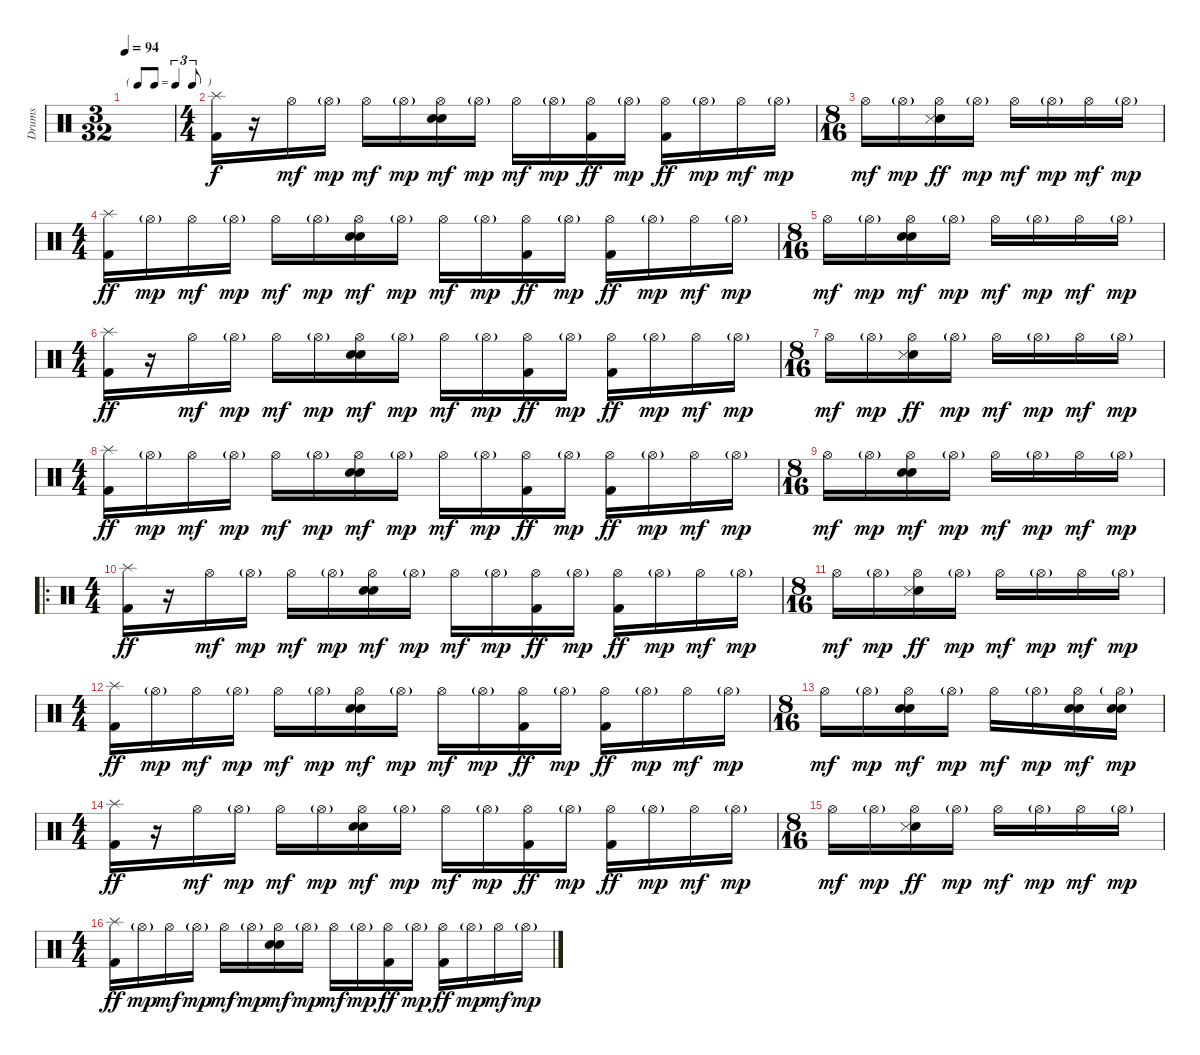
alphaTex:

\track ("Drums" "Drums") {instrument percussion}
\staff {score}
\articulation defaults
\ts (3 32)
\tf triplet8th
\tempo 94
\clef neutral
\ks c
|
\ts (4 4)
("Splash (hit)" "Kick (hit) 2").16 r.16 "Hi-Hat (open)".16{dy mf} "Hi-Hat (open)"{g}.16{dy mp} "Hi-Hat (open)".16{dy mf} "Hi-Hat (open)"{g}.16{dy mp} ("Hi-Hat (open)" "Electric Snare (hit)" "Metronome (bell)").16{dy mf} "Hi-Hat (open)"{g}.16{dy mp} "Hi-Hat (open)".16{dy mf} "Hi-Hat (open)"{g}.16{dy mp} ("Hi-Hat (open)" "Kick (hit) 2").16{dy ff} "Hi-Hat (open)"{g}.16{dy mp} ("Hi-Hat (open)" "Kick (hit) 2").16{dy ff} "Hi-Hat (open)"{g}.16{dy mp} "Hi-Hat (open)".16{dy mf} "Hi-Hat (open)"{g}.16{dy mp} |
\ts (8 16)
"Hi-Hat (open)".16{dy mf} "Hi-Hat (open)"{g}.16{dy mp} ("Hi-Hat (open)" "Electric Snare (hit)" "Metronome (hit)").16{dy ff} "Hi-Hat (open)"{g}.16{dy mp} "Hi-Hat (open)".16{dy mf} "Hi-Hat (open)"{g}.16{dy mp} "Hi-Hat (open)".16{dy mf} "Hi-Hat (open)"{g}.16{dy mp} |
\ts (4 4)
("Splash (hit)" "Kick (hit) 2").16{dy ff} "Hi-Hat (open)"{g}.16{dy mp} "Hi-Hat (open)".16{dy mf} "Hi-Hat (open)"{g}.16{dy mp} "Hi-Hat (open)".16{dy mf} "Hi-Hat (open)"{g}.16{dy mp} ("Hi-Hat (open)" "Electric Snare (hit)" "Metronome (bell)").16{dy mf} "Hi-Hat (open)"{g}.16{dy mp} "Hi-Hat (open)".16{dy mf} "Hi-Hat (open)"{g}.16{dy mp} ("Hi-Hat (open)" "Kick (hit) 2").16{dy ff} "Hi-Hat (open)"{g}.16{dy mp} ("Hi-Hat (open)" "Kick (hit) 2").16{dy ff} "Hi-Hat (open)"{g}.16{dy mp} "Hi-Hat (open)".16{dy mf} "Hi-Hat (open)"{g}.16{dy mp} |
\ts (8 16)
"Hi-Hat (open)".16{dy mf} "Hi-Hat (open)"{g}.16{dy mp} ("Hi-Hat (open)" "Electric Snare (hit)" "Metronome (bell)").16{dy mf} "Hi-Hat (open)"{g}.16{dy mp} "Hi-Hat (open)".16{dy mf} "Hi-Hat (open)"{g}.16{dy mp} "Hi-Hat (open)".16{dy mf} "Hi-Hat (open)"{g}.16{dy mp} |
\ts (4 4)
("Splash (hit)" "Kick (hit) 2").16{dy ff} r.16 "Hi-Hat (open)".16{dy mf} "Hi-Hat (open)"{g}.16{dy mp} "Hi-Hat (open)".16{dy mf} "Hi-Hat (open)"{g}.16{dy mp} ("Hi-Hat (open)" "Electric Snare (hit)" "Metronome (bell)").16{dy mf} "Hi-Hat (open)"{g}.16{dy mp} "Hi-Hat (open)".16{dy mf} "Hi-Hat (open)"{g}.16{dy mp} ("Hi-Hat (open)" "Kick (hit) 2").16{dy ff} "Hi-Hat (open)"{g}.16{dy mp} ("Hi-Hat (open)" "Kick (hit) 2").16{dy ff} "Hi-Hat (open)"{g}.16{dy mp} "Hi-Hat (open)".16{dy mf} "Hi-Hat (open)"{g}.16{dy mp} |
\ts (8 16)
"Hi-Hat (open)".16{dy mf} "Hi-Hat (open)"{g}.16{dy mp} ("Hi-Hat (open)" "Electric Snare (hit)" "Metronome (hit)").16{dy ff} "Hi-Hat (open)"{g}.16{dy mp} "Hi-Hat (open)".16{dy mf} "Hi-Hat (open)"{g}.16{dy mp} "Hi-Hat (open)".16{dy mf} "Hi-Hat (open)"{g}.16{dy mp} |
\ts (4 4)
("Splash (hit)" "Kick (hit) 2").16{dy ff} "Hi-Hat (open)"{g}.16{dy mp} "Hi-Hat (open)".16{dy mf} "Hi-Hat (open)"{g}.16{dy mp} "Hi-Hat (open)".16{dy mf} "Hi-Hat (open)"{g}.16{dy mp} ("Hi-Hat (open)" "Electric Snare (hit)" "Metronome (bell)").16{dy mf} "Hi-Hat (open)"{g}.16{dy mp} "Hi-Hat (open)".16{dy mf} "Hi-Hat (open)"{g}.16{dy mp} ("Hi-Hat (open)" "Kick (hit) 2").16{dy ff} "Hi-Hat (open)"{g}.16{dy mp} ("Hi-Hat (open)" "Kick (hit) 2").16{dy ff} "Hi-Hat (open)"{g}.16{dy mp} "Hi-Hat (open)".16{dy mf} "Hi-Hat (open)"{g}.16{dy mp} |
\ts (8 16)
"Hi-Hat (open)".16{dy mf} "Hi-Hat (open)"{g}.16{dy mp} ("Hi-Hat (open)" "Electric Snare (hit)" "Metronome (bell)").16{dy mf} "Hi-Hat (open)"{g}.16{dy mp} "Hi-Hat (open)".16{dy mf} "Hi-Hat (open)"{g}.16{dy mp} "Hi-Hat (open)".16{dy mf} "Hi-Hat (open)"{g}.16{dy mp} |
\ro
\ts (4 4)
("Splash (hit)" "Kick (hit) 2").16{dy ff} r.16 "Hi-Hat (open)".16{dy mf} "Hi-Hat (open)"{g}.16{dy mp} "Hi-Hat (open)".16{dy mf} "Hi-Hat (open)"{g}.16{dy mp} ("Hi-Hat (open)" "Electric Snare (hit)" "Metronome (bell)").16{dy mf} "Hi-Hat (open)"{g}.16{dy mp} "Hi-Hat (open)".16{dy mf} "Hi-Hat (open)"{g}.16{dy mp} ("Hi-Hat (open)" "Kick (hit) 2").16{dy ff} "Hi-Hat (open)"{g}.16{dy mp} ("Hi-Hat (open)" "Kick (hit) 2").16{dy ff} "Hi-Hat (open)"{g}.16{dy mp} "Hi-Hat (open)".16{dy mf} "Hi-Hat (open)"{g}.16{dy mp} |
\ts (8 16)
"Hi-Hat (open)".16{dy mf} "Hi-Hat (open)"{g}.16{dy mp} ("Hi-Hat (open)" "Electric Snare (hit)" "Metronome (hit)").16{dy ff} "Hi-Hat (open)"{g}.16{dy mp} "Hi-Hat (open)".16{dy mf} "Hi-Hat (open)"{g}.16{dy mp} "Hi-Hat (open)".16{dy mf} "Hi-Hat (open)"{g}.16{dy mp} |
\ts (4 4)
("Splash (hit)" "Kick (hit) 2").16{dy ff} "Hi-Hat (open)"{g}.16{dy mp} "Hi-Hat (open)".16{dy mf} "Hi-Hat (open)"{g}.16{dy mp} "Hi-Hat (open)".16{dy mf} "Hi-Hat (open)"{g}.16{dy mp} ("Hi-Hat (open)" "Electric Snare (hit)" "Metronome (bell)").16{dy mf} "Hi-Hat (open)"{g}.16{dy mp} "Hi-Hat (open)".16{dy mf} "Hi-Hat (open)"{g}.16{dy mp} ("Hi-Hat (open)" "Kick (hit) 2").16{dy ff} "Hi-Hat (open)"{g}.16{dy mp} ("Hi-Hat (open)" "Kick (hit) 2").16{dy ff} "Hi-Hat (open)"{g}.16{dy mp} "Hi-Hat (open)".16{dy mf} "Hi-Hat (open)"{g}.16{dy mp} |
\ts (8 16)
"Hi-Hat (open)".16{dy mf} "Hi-Hat (open)"{g}.16{dy mp} ("Hi-Hat (open)" "Electric Snare (hit)" "Metronome (bell)").16{dy mf} "Hi-Hat (open)"{g}.16{dy mp} "Hi-Hat (open)".16{dy mf} "Hi-Hat (open)"{g}.16{dy mp} ("Hi-Hat (open)" "Electric Snare (hit)" "Metronome (bell)").16{dy mf} ("Hi-Hat (open)"{g} "Electric Snare (hit)" "Metronome (bell)").16{dy mp} |
\ts (4 4)
("Splash (hit)" "Kick (hit) 2").16{dy ff} r.16 "Hi-Hat (open)".16{dy mf} "Hi-Hat (open)"{g}.16{dy mp} "Hi-Hat (open)".16{dy mf} "Hi-Hat (open)"{g}.16{dy mp} ("Hi-Hat (open)" "Electric Snare (hit)" "Metronome (bell)").16{dy mf} "Hi-Hat (open)"{g}.16{dy mp} "Hi-Hat (open)".16{dy mf} "Hi-Hat (open)"{g}.16{dy mp} ("Hi-Hat (open)" "Kick (hit) 2").16{dy ff} "Hi-Hat (open)"{g}.16{dy mp} ("Hi-Hat (open)" "Kick (hit) 2").16{dy ff} "Hi-Hat (open)"{g}.16{dy mp} "Hi-Hat (open)".16{dy mf} "Hi-Hat (open)"{g}.16{dy mp} |
\ts (8 16)
"Hi-Hat (open)".16{dy mf} "Hi-Hat (open)"{g}.16{dy mp} ("Hi-Hat (open)" "Electric Snare (hit)" "Metronome (hit)").16{dy ff} "Hi-Hat (open)"{g}.16{dy mp} "Hi-Hat (open)".16{dy mf} "Hi-Hat (open)"{g}.16{dy mp} "Hi-Hat (open)".16{dy mf} "Hi-Hat (open)"{g}.16{dy mp} |
\ts (4 4)
("Splash (hit)" "Kick (hit) 2").16{dy ff} "Hi-Hat (open)"{g}.16{dy mp} "Hi-Hat (open)".16{dy mf} "Hi-Hat (open)"{g}.16{dy mp} "Hi-Hat (open)".16{dy mf} "Hi-Hat (open)"{g}.16{dy mp} ("Hi-Hat (open)" "Electric Snare (hit)" "Metronome (bell)").16{dy mf} "Hi-Hat (open)"{g}.16{dy mp} "Hi-Hat (open)".16{dy mf} "Hi-Hat (open)"{g}.16{dy mp} ("Hi-Hat (open)" "Kick (hit) 2").16{dy ff} "Hi-Hat (open)"{g}.16{dy mp} ("Hi-Hat (open)" "Kick (hit) 2").16{dy ff} "Hi-Hat (open)"{g}.16{dy mp} "Hi-Hat (open)".16{dy mf} "Hi-Hat (open)"{g}.16{dy mp}
